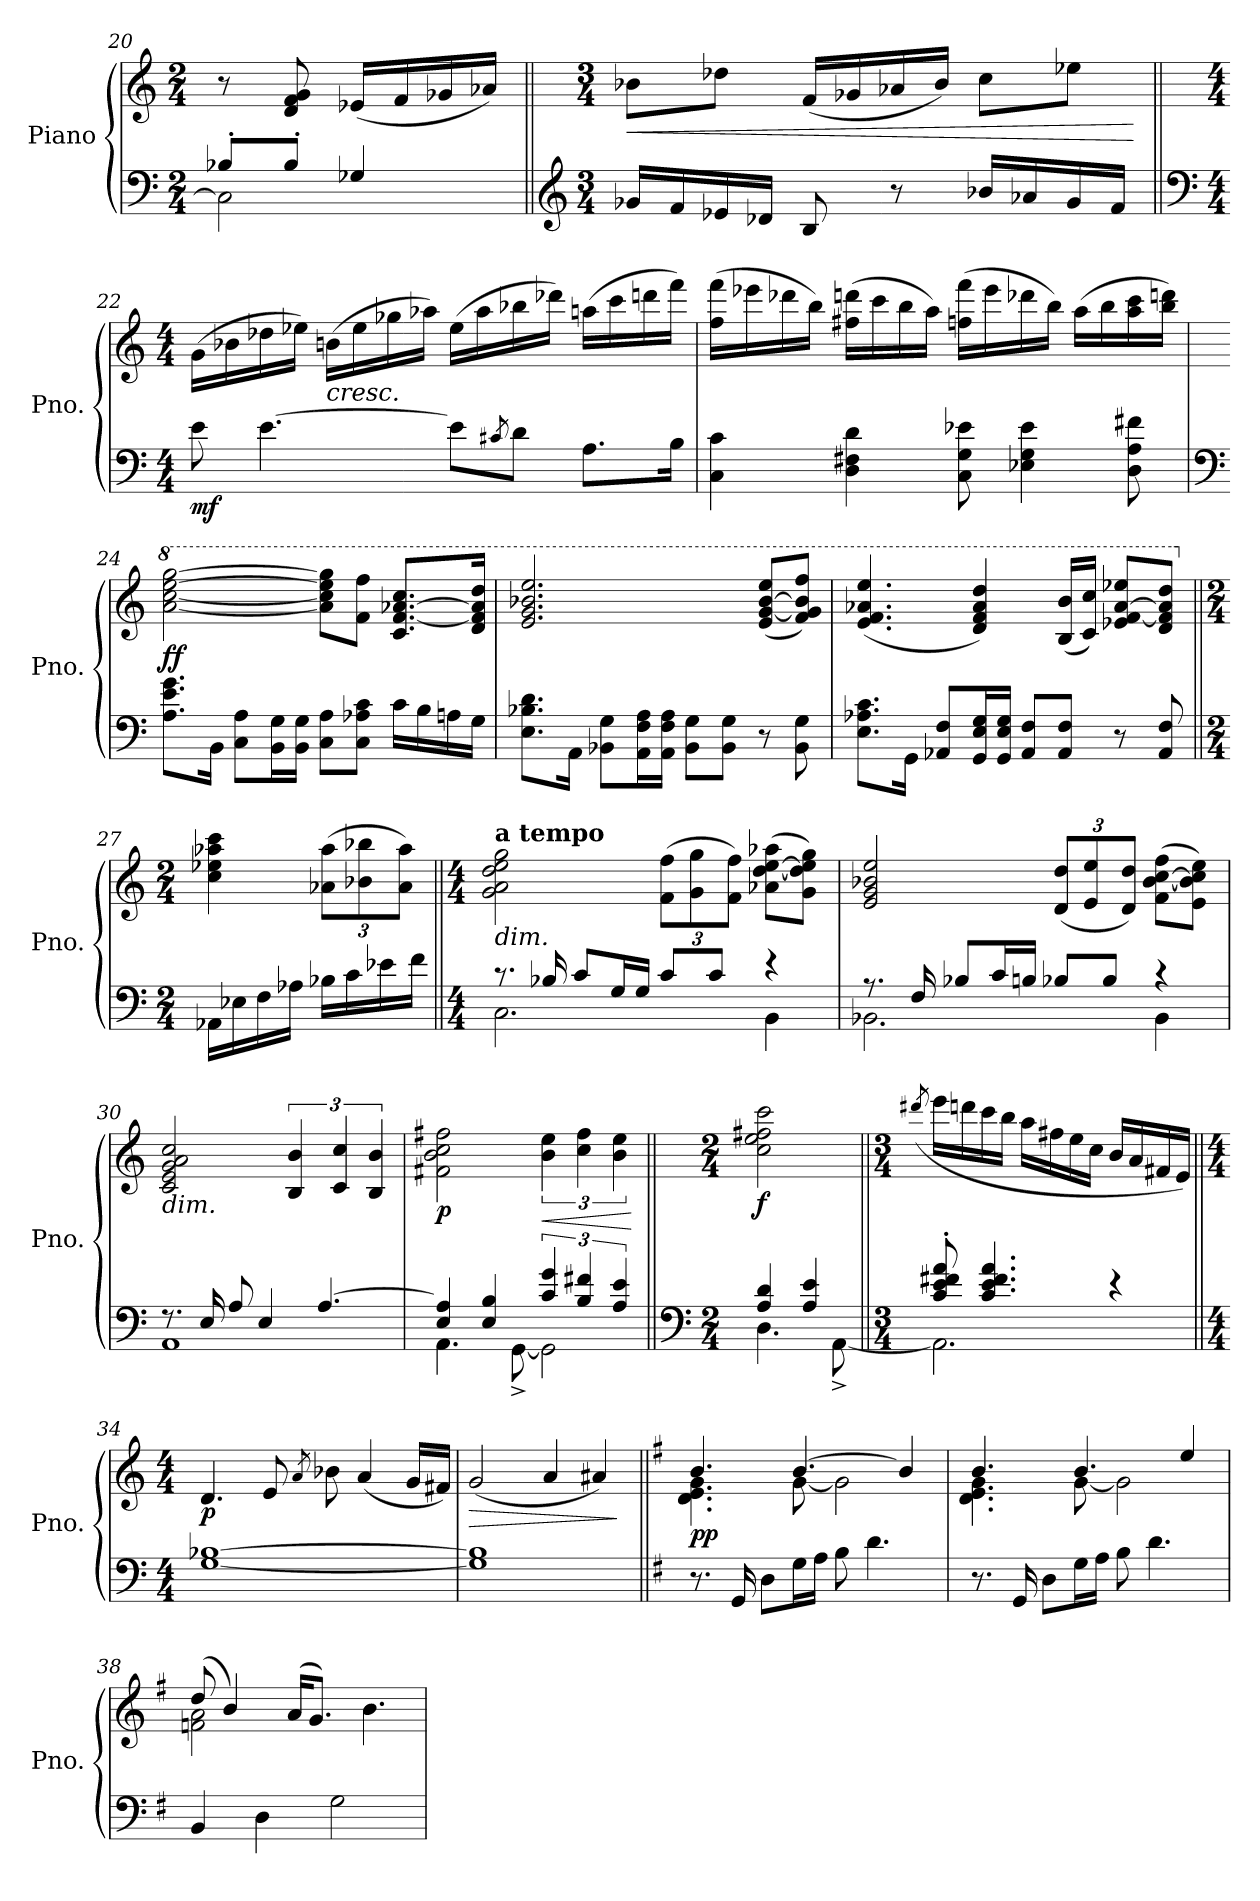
**kern	**kern	**dynam
*part1	*part1	*part1
*staff2	*staff1	*staff1/2
*I"Piano	*	*
*I'Pno.	*	*
*clefF4	*clefG2	*
*k[]	*k[]	*
*M2/4	*M2/4	*
=20	=20	=20
*^	*	*
8B-X'/L	2C\]	8r	.
8B-'/J	.	8d/ 8f/ 8g/	.
4G-X/	.	(16e-X/LL	.
.	.	16f/	.
.	.	16g-X/	.
.	.	16a-X/JJ)	.
*v	*v	*	*
=21||	=21||	=21||
*clefG2	*	*
*M3/4	*M3/4	*
!	!	!LO:HP:b
16g-X/LL	8b-X\L	<
16f/	.	.
16e-X/	8dd-X\J	.
16d-X/JJ	.	.
8B/	(16f/LL	.
.	16g-X/	.
8r	16a-X/	.
.	16b-/JJ)	.
16b-X/LL	8cc\L	.
16a-X/	.	.
16g-/	8ee-X\J	.
16f/JJ	.	.
.	.	[
!!LO:LB:g=z
=22||	=22||	=22||
*clefF4	*	*
*M4/4	*M4/4	*
!	!	!LO:DY:b=2
8e\	(16g\LL	mf
.	16b-X\	.
[4.e\	16dd-X\	.
.	16ee-X\JJ)	.
!	!LO:TX:b:i:t=cresc.	!
.	(16bn\LL	.
.	16ee-\	.
.	16gg-X\	.
.	16aa-X\JJ)	.
8e\L]	(16ee-\LL	.
.	16aa-\	.
8qc#X/	.	.
8d\J	16bb-X\	.
.	16ddd-X\JJ)	.
8.A\L	(16aan\LL	.
.	16ccc\	.
.	16dddn\	.
16B\Jk	16fff\JJ)	.
=23	=23	=23
4C\ 4c\	(16ff\ 16fff\LL	.
.	16eee-X\	.
.	16ddd-X\	.
.	16bb\JJ)	.
4D\ 4F#X\ 4d\	(16ff#X\ 16dddn\LL	.
.	16ccc\	.
.	16bb\	.
.	16aa\JJ)	.
8C\ 8G\ 8e-X\	(16ffn\ 16fff\LL	.
.	16eee-\	.
4E-X\ 4G\ 4e-\	16ddd-X\	.
.	16bb\JJ)	.
.	(16aa\LL	.
.	16bb\	.
8D\ 8A\ 8f#X\	16aa\ 16ccc\	.
.	16bb\ 16dddn\JJ)	.
!!LO:PB:g=z
=24	=24	=24
*clefF4	*	*
*	*8va	*
!	!	!LO:DY:b
8.A\ 8.e\ 8.g\L	[2aa\ [2ccc\ [2eee\ [2ggg\	ff
16BB\Jk	.	.
8C\ 8A\L	.	.
16BB\ 16G\L	.	.
16BB\ 16G\JJ	.	.
8C\ 8A\L	8aa\] 8ccc\] 8eee\] 8ggg\]L	.
8C\ 8A-X\ 8c\J	8ff\ 8fff\J	.
16c\LL	8.cc/ [8.ff/ [8.aa-X/ 8.ccc/L	.
16B\	.	.
16An\	.	.
16G\JJ	16dd/ 16ff/] 16aa-/] 16ddd/Jk	.
=25	=25	=25
8.E\ 8.B-X\ 8.d\L	2.ee/ 2.gg/ 2.bb-X/ 2.eee/	.
16AA\Jk	.	.
8BB-X\ 8G\L	.	.
16AA\ 16F\ 16A\L	.	.
16AA\ 16F\ 16A\JJ	.	.
8BB-\ 8G\L	.	.
8BB-\ 8G\J	.	.
8r	(8ee/ [8gg/ [8bb-/ 8eee/L	.
8BB-\ 8G\	8ff/ 8gg/] 8bb-/] 8fff/J)	.
=26	=26	=26
8.E\ 8.A-X\ 8.c\L	(4.ee/ 4.ff/ 4.aa-X/ 4.eee/	.
16GG\Jk	.	.
8AA-X/ 8F/L	.	.
16GG/ 16E/ 16G/L	4dd/ 4ff/ 4aa-/ 4ddd/)	.
16GG/ 16E/ 16G/JJ	.	.
8AA-/ 8F/L	.	.
8AA-/ 8F/J	(16b/ 16bb/LL	.
.	16cc/ 16ccc/JJ)	.
8r	8ee-X/ [8ff/ [8aa-/ 8eee-X/L	.
8AA-/ 8F/	8dd/ 8ff/] 8aa-/] 8ddd/J	.
!!LO:LB:g=z
=27||	=27||	=27||
*M2/4	*M2/4	*
*	*X8va	*
16AA-X\LL	4cc\ 4ee-X\ 4aa-X\ 4ccc\	.
16E-X\	.	.
16F\	.	.
16A-X\JJ	.	.
*	*Xbrackettup	*
16B-X\LL	(12a-X\ 12aa-\L	.
16c\	.	.
.	12b-X\ 12bb-X\	.
16e-X\	.	.
.	12a-\ 12aa-\J)	.
16f\JJ	.	.
=28||	=28||	=28||
*M4/4	*M4/4	*
*^	*	*
!	!	!LO:TX:a:B:t=a tempo	!
!	!	!LO:TX:b:i:t=dim.	!
8.r	2.C\	2g\ 2a\ 2dd\ 2ee\ 2gg\	.
16B-X/	.	.	.
8c/L	.	.	.
16G/L	.	.	.
16G/JJ	.	.	.
8c/L	.	(12f\ 12ff\L	.
.	.	12g\ 12gg\	.
8c/J	.	.	.
.	.	12f\ 12ff\J)	.
4r	4BB\	(8a-X\ [8dd\ [8ee\ 8aa-X\L	.
.	.	8g\ 8dd\] 8ee\] 8gg\J)	.
=29	=29	=29	=29
8.r	2.BB-X\	2e/ 2g/ 2b-X/ 2ee/	.
16F/	.	.	.
8B-X/L	.	.	.
16c/L	.	.	.
16Bn/JJ	.	.	.
8B-X/L	.	(12d/ 12dd/L	.
.	.	12e/ 12ee/	.
8B-/J	.	.	.
.	.	12d/ 12dd/J)	.
4r	4BB-\	(8f\ [8b-\ [8cc\ 8ff\L	.
.	.	8e\ 8b-\] 8cc\] 8ee\J)	.
!!LO:LB:g=z
=30	=30	=30	=30
!	!	!LO:TX:b:i:t=dim.	!
8.r	1AA	2c/ 2e/ 2g/ 2a/ 2cc/	.
16E/	.	.	.
8A/	.	.	.
4E/	.	.	.
*	*	*brackettup	*
.	.	6B/ 6b/	.
[4.A/	.	.	.
.	.	6c/ 6cc/	.
.	.	6B/ 6b/	.
=31	=31	=31	=31
!	!	!	!LO:DY:b
4E/ 4A/]	4.AA\	2f#X\ 2b\ 2cc\ 2ff#X\	p
4E/ 4B/	.	.	.
.	[8GG^\	.	.
!	!	!	!LO:HP:b
6c/ 6g/	2GG\]	6b\ 6ee\	<
6B/ 6f#X/	.	6cc\ 6ff#\	.
6A/ 6e/	.	6b\ 6ee\	.
*v	*v	*	*
.	.	[
=32||	=32||	=32||
*clefF4	*	*
*M2/4	*M2/4	*
*^	*	*
!	!	!	!LO:DY:b
4A/ 4d/	4.D\	2cc\ 2ee\ 2ff#X\ 2ccc\	f
4A/ 4e/	.	.	.
.	[8AA^\	.	.
=33||	=33||	=33||	=33||
*M3/4	*	*M3/4	*
.	.	(8qddd#X/	.
8c/' 8e/' 8f#X/' 8a/'	2.AA\]	16eee\LL	.
.	.	16dddn\	.
4.c/ 4.e/ 4.f#/ 4.a/	.	16ccc\	.
.	.	16bb\JJ	.
.	.	16aa\LL	.
.	.	16ff#X\	.
.	.	16ee\	.
.	.	16cc\JJ	.
4r	.	16b/LL	.
.	.	16a/	.
.	.	16f#X/	.
.	.	16e/JJ)	.
*v	*v	*	*
!!LO:LB:g=z
=34||	=34||	=34||
*k[]	*k[]	*
*M4/4	*M4/4	*
*	*MM85	*
!	!	!LO:DY:b
[1G [1B-X	4.d/	p
.	8e/	.
.	8qa/	.
.	8b-X\	.
.	(4a/	.
.	16g/LL	.
.	16f#X/JJ)	.
=35	=35	=35
!	!	!LO:HP:b
1G] 1B-]	(2g/	>
.	4a/	.
.	4a#X/)	.
.	.	]
=36||	=36||	=36||
*k[f#]	*k[f#]	*
*	*^	*
!	!	!	!LO:DY:b
8.r	4.b/	4.d\ 4.e\ 4.g\	pp
16GG/	.	.	.
8D\L	.	.	.
16G\L	[4.b/	[8g\	.
16A\JJ	.	.	.
8B\	.	2g\]	.
4.d\	.	.	.
.	4b/]	.	.
=37	=37	=37	=37
8.r	4.b/	4.d\ 4.e\ 4.g\	.
16GG/	.	.	.
8D\L	.	.	.
16G\L	4.b/	[8g\	.
16A\JJ	.	.	.
8B\	.	2g\]	.
4.d\	.	.	.
.	4ee/	.	.
!!LO:LB:g=z	!!
=38	=38	=38	=38
4BB/	(8dd/	2fn\ 2a\	.
.	4b/)	.	.
4D\	.	.	.
.	(16a/KL	.	.
.	8.g/J)	.	.
2G\	.	2ryy	.
.	4.b\	.	.
*	*v	*v	*
=	=	=
*-	*-	*-
